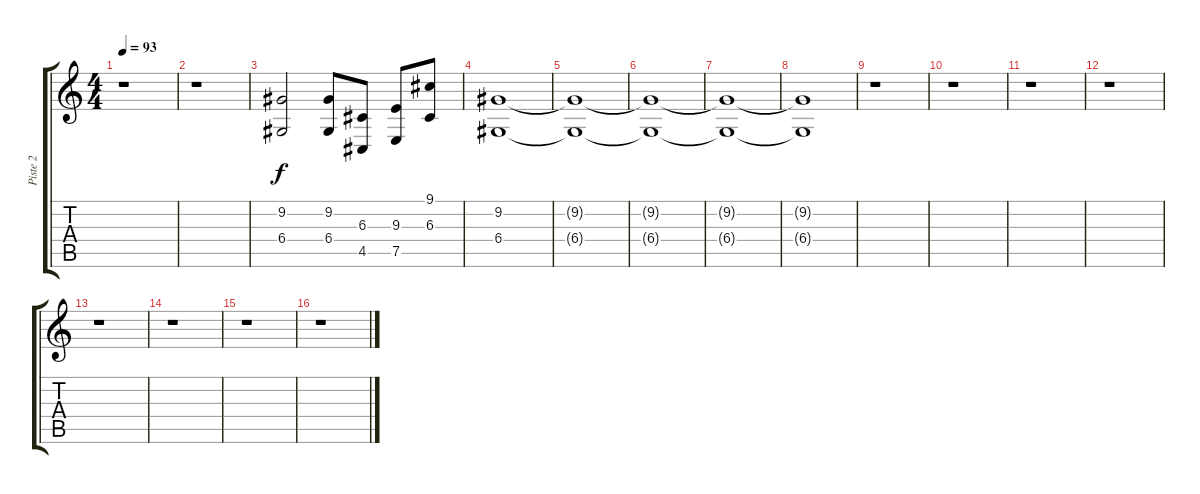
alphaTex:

\track ("Piste 2" "Piste 2") {instrument trumpet}
\staff {score tabs}
\tuning (E4 B3 G3 D3 A2 E2) {hide}
\ts (4 4)
\tempo 93
\clef g2
\ks c
r.1{dy f instrument trumpet} |
r.1 |
(9.2 6.4).2 (9.2 6.4).8 (6.3 4.5).8 (9.3 7.5).8 (9.1 6.3).8 |
(9.2 6.4).1 |
(9.2{t} 6.4{t}).1 |
(9.2{t} 6.4{t}).1 |
(9.2{t} 6.4{t}).1 |
(9.2{t} 6.4{t}).1 |
r.1 |
r.1 |
r.1 |
r.1 |
r.1 |
r.1 |
r.1 |
r.1
